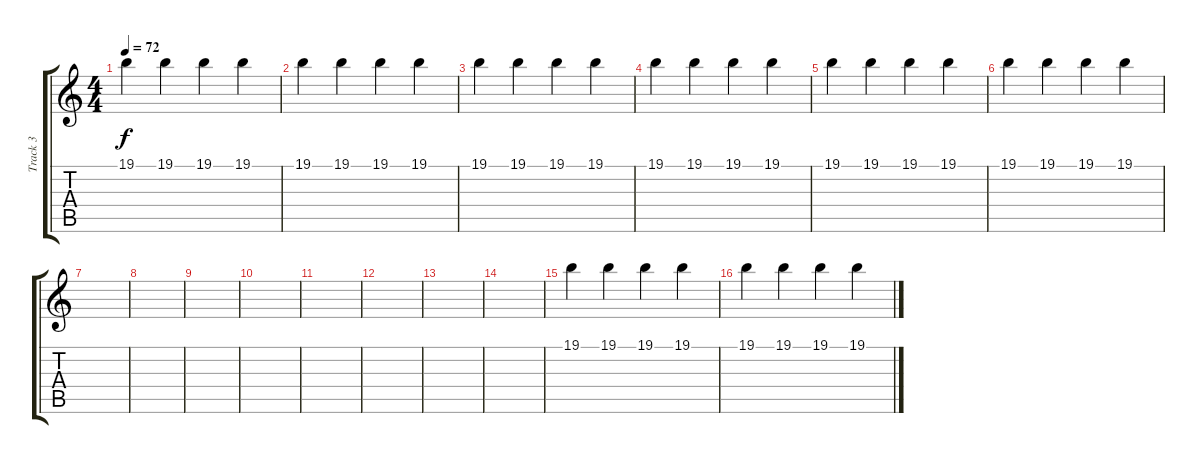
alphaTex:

\track ("Track 3" "Track 3") {instrument acousticgrandpiano}
\staff {score tabs}
\tuning (E4 B3 G3 D3 A2 E2) {hide}
\ts (4 4)
\tempo 72
\clef g2
\ks c
19.1.4{dy f} 19.1.4 19.1.4 19.1.4 |
19.1.4 19.1.4 19.1.4 19.1.4 |
19.1.4 19.1.4 19.1.4 19.1.4 |
19.1.4 19.1.4 19.1.4 19.1.4 |
19.1.4 19.1.4 19.1.4 19.1.4 |
19.1.4 19.1.4 19.1.4 19.1.4 |
|
|
|
|
|
|
|
|
19.1.4 19.1.4 19.1.4 19.1.4 |
19.1.4 19.1.4 19.1.4 19.1.4
